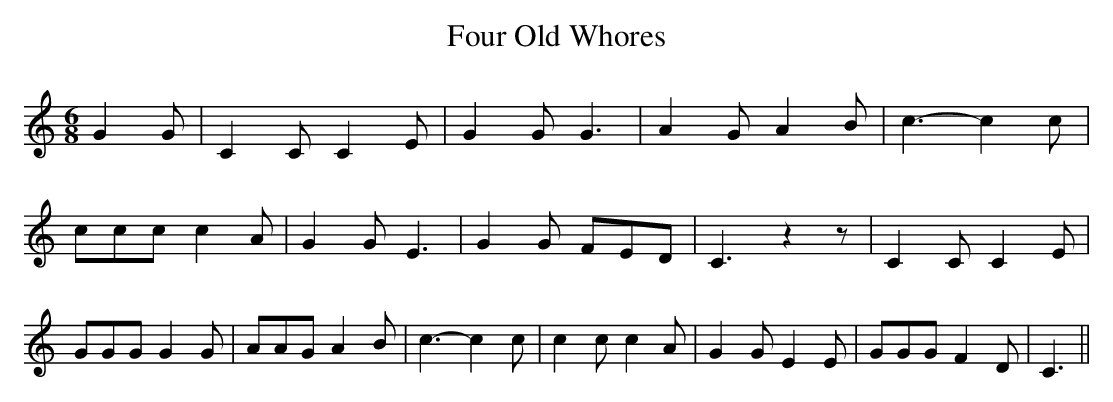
X:1
T:Four Old Whores
M:6/8
L:1/8
K:C
 G2 G| C2 C C2 E| G2 G G3| A2 G A2 B| c3- c2 c| ccc c2 A| G2 G E3|\
 G2 G FED| C3 z2 z| C2 C C2 E| GGG G2 G| AAG A2 B| c3- c2 c| c2 c c2 A|\
 G2 G E2 E| GGG F2 D| C3||
